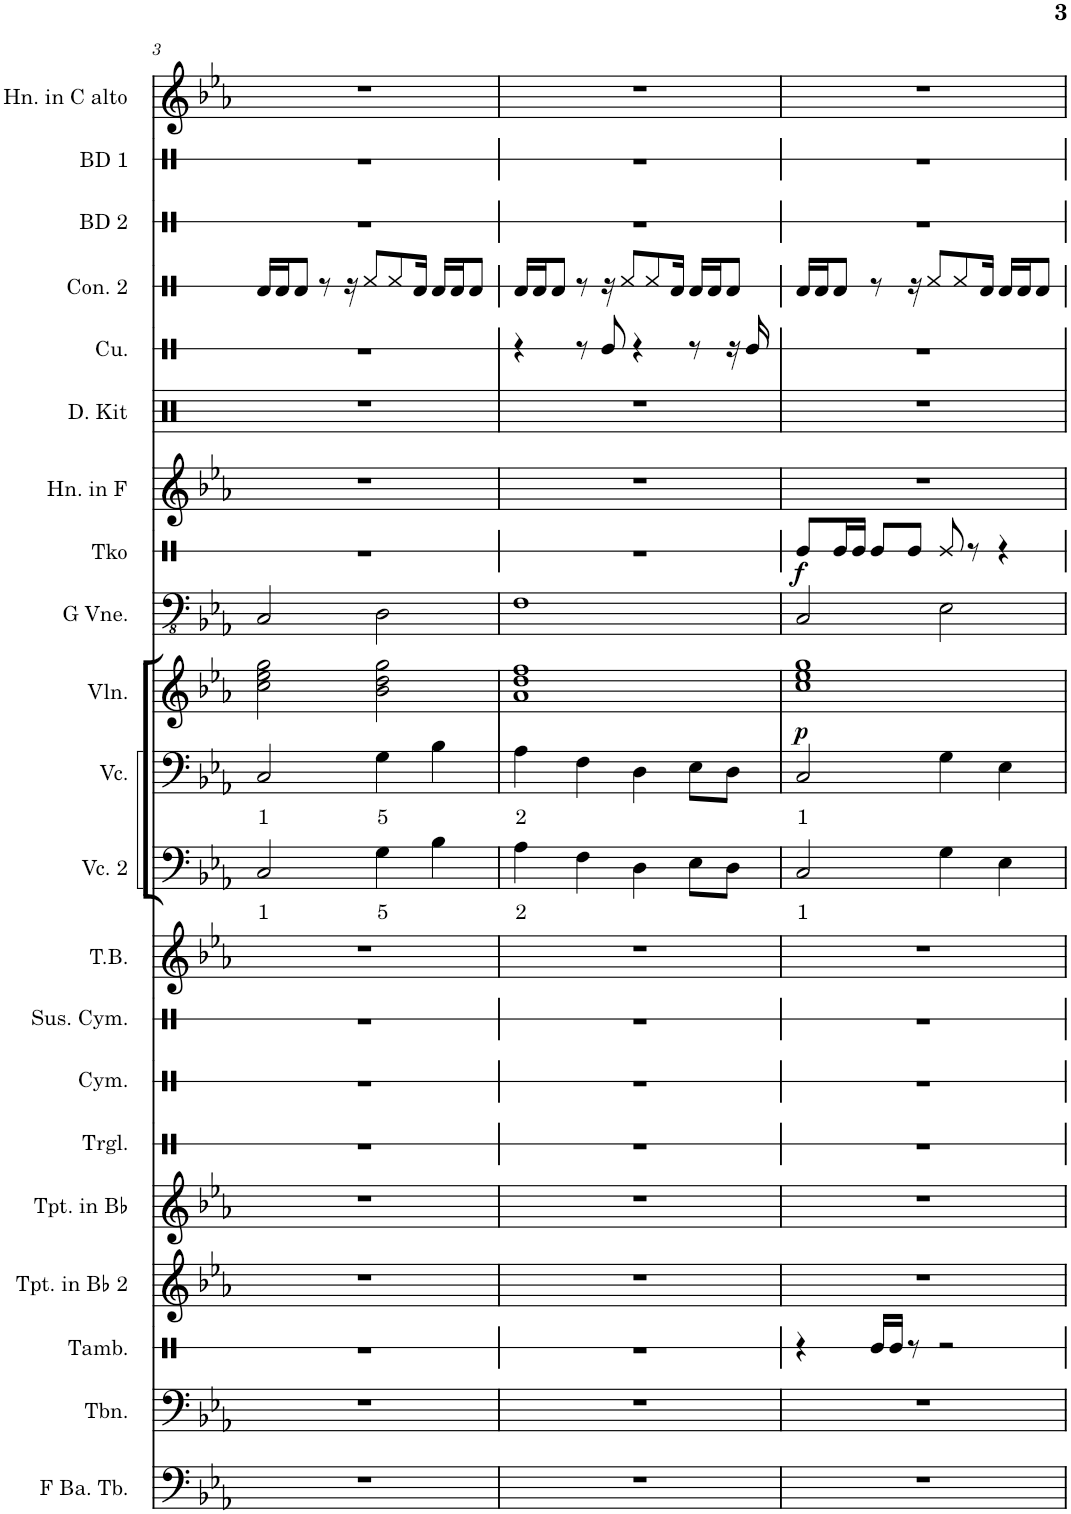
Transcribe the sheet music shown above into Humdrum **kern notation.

**kern	**kern	**kern	**kern	**kern	**kern	**kern	**kern	**kern	**kern	**text	**kern	**text	**kern	**dynam	**kern	**kern	**dynam	**kern	**kern	**kern	**kern	**kern	**kern	**kern
*part21	*part20	*part19	*part18	*part17	*part16	*part15	*part14	*part13	*part12	*part12	*part11	*part11	*part10	*part10	*part9	*part8	*part8	*part7	*part6	*part5	*part4	*part3	*part2	*part1
*staff21	*staff20	*staff19	*staff18	*staff17	*staff16	*staff15	*staff14	*staff13	*staff12	*staff12	*staff11	*staff11	*staff10	*staff10	*staff9	*staff8	*staff8	*staff7	*staff6	*staff5	*staff4	*staff3	*staff2	*staff1
*I"F Bass Tuba	*I"Trombone	*I"Tambourine	*I"Trumpet in Bb 2	*I"Trumpet in Bb	*I"Triangle	*I"Cymbals	*I"Suspended Cymbal	*I"Tubular Bells	*I"Violoncello 2	*	*I"Violoncello	*	*I"Violin	*	*I"G Violone	*I"Takiko	*	*I"Horn in F	*I"Drum Kit	*I"Cuica	*I"Congas 2	*I"Bass Drum 2	*I"Bass Drum 1	*I"Horn in C alto
*I'F Ba. Tb.	*I'Tbn.	*I'Tamb.	*I'Tpt. in Bb 2	*I'Tpt. in Bb	*I'Trgl.	*I'Cym.	*I'Sus. Cym.	*I'T.B.	*I'Vc. 2	*	*I'Vc.	*	*I'Vln.	*	*I'G Vne.	*I'Tko	*	*I'Hn. in F	*I'D. Kit	*I'Cu.	*I'Con. 2	*I'BD 2	*I'BD 1	*I'Hn. in C alto
!!LO:PB:g=z
*clefF4	*clefF4	*clefX	*clefG2	*clefG2	*clefX	*clefX	*clefX	*clefG2	*clefF4	*	*clefF4	*	*clefG2	*	*clefFv4	*clefX	*	*clefG2	*clefX	*clefX	*clefX	*clefX	*clefX	*clefG2
*	*	*	*Trd1c2	*Trd1c2	*	*	*	*	*	*	*	*	*	*	*Trd7c12	*	*	*Trd4c7	*	*	*	*	*	*Trd4c7
*k[b-e-a-]	*k[b-e-a-]	*k[]	*k[b-e-a-]	*k[b-e-a-]	*k[]	*k[]	*k[]	*k[b-e-a-]	*k[b-e-a-]	*	*k[b-e-a-]	*	*k[b-e-a-]	*	*k[b-e-a-]	*k[]	*	*k[b-e-a-]	*k[]	*k[]	*k[]	*k[]	*k[]	*k[b-e-a-]
*M4/4	*M4/4	*M4/4	*M4/4	*M4/4	*M4/4	*M4/4	*M4/4	*M4/4	*M4/4	*	*M4/4	*	*M4/4	*	*M4/4	*M4/4	*	*M4/4	*M4/4	*M4/4	*M4/4	*M4/4	*M4/4	*M4/4
=3	=3	=3	=3	=3	=3	=3	=3	=3	=3	=3	=3	=3	=3	=3	=3	=3	=3	=3	=3	=3	=3	=3	=3	=3
!	!	!	!	!	!	!	!	!	!	!LO:LY:b	!	!LO:LY:b	!	!	!	!	!	!	!	!	!	!	!	!
1r	1r	1r	1r	1r	1r	1r	1r	1r	2C/	1	2C/	1	2cc\ 2ee-\ 2gg\	.	2CC/	1r	.	1r	1r	1r	16Rd/LL	1r	1r	1r
.	.	.	.	.	.	.	.	.	.	.	.	.	.	.	.	.	.	.	.	.	16Rd/J	.	.	.
.	.	.	.	.	.	.	.	.	.	.	.	.	.	.	.	.	.	.	.	.	8Rd/J	.	.	.
.	.	.	.	.	.	.	.	.	.	.	.	.	.	.	.	.	.	.	.	.	8r	.	.	.
.	.	.	.	.	.	.	.	.	.	.	.	.	.	.	.	.	.	.	.	.	16r	.	.	.
.	.	.	.	.	.	.	.	.	.	.	.	.	.	.	.	.	.	.	.	.	8Rf/L	.	.	.
!	!	!	!	!	!	!	!	!	!	!LO:LY:b	!	!LO:LY:b	!	!	!	!	!	!	!	!	!	!	!	!
.	.	.	.	.	.	.	.	.	4G\	5	4G\	5	2b-\ 2dd\ 2gg\	.	2DD\	.	.	.	.	.	.	.	.	.
.	.	.	.	.	.	.	.	.	.	.	.	.	.	.	.	.	.	.	.	.	8Rf/	.	.	.
.	.	.	.	.	.	.	.	.	.	.	.	.	.	.	.	.	.	.	.	.	16Rd/Jk	.	.	.
.	.	.	.	.	.	.	.	.	4B-\	.	4B-\	.	.	.	.	.	.	.	.	.	16Rd/LL	.	.	.
.	.	.	.	.	.	.	.	.	.	.	.	.	.	.	.	.	.	.	.	.	16Rd/J	.	.	.
.	.	.	.	.	.	.	.	.	.	.	.	.	.	.	.	.	.	.	.	.	8Rd/J	.	.	.
=4	=4	=4	=4	=4	=4	=4	=4	=4	=4	=4	=4	=4	=4	=4	=4	=4	=4	=4	=4	=4	=4	=4	=4	=4
!	!	!	!	!	!	!	!	!	!	!LO:LY:b	!	!LO:LY:b	!	!	!	!	!	!	!	!	!	!	!	!
1r	1r	1r	1r	1r	1r	1r	1r	1r	4A-\	2	4A-\	2	1a- 1dd 1ff	.	1FF	1r	.	1r	1r	4r	16Rd/LL	1r	1r	1r
.	.	.	.	.	.	.	.	.	.	.	.	.	.	.	.	.	.	.	.	.	16Rd/J	.	.	.
.	.	.	.	.	.	.	.	.	.	.	.	.	.	.	.	.	.	.	.	.	8Rd/J	.	.	.
.	.	.	.	.	.	.	.	.	4F\	.	4F\	.	.	.	.	.	.	.	.	8r	8r	.	.	.
.	.	.	.	.	.	.	.	.	.	.	.	.	.	.	.	.	.	.	.	8Re/	16r	.	.	.
.	.	.	.	.	.	.	.	.	.	.	.	.	.	.	.	.	.	.	.	.	8Rf/L	.	.	.
.	.	.	.	.	.	.	.	.	4D\	.	4D\	.	.	.	.	.	.	.	.	4r	.	.	.	.
.	.	.	.	.	.	.	.	.	.	.	.	.	.	.	.	.	.	.	.	.	8Rf/	.	.	.
.	.	.	.	.	.	.	.	.	.	.	.	.	.	.	.	.	.	.	.	.	16Rd/Jk	.	.	.
.	.	.	.	.	.	.	.	.	8E-\L	.	8E-\L	.	.	.	.	.	.	.	.	8r	16Rd/LL	.	.	.
.	.	.	.	.	.	.	.	.	.	.	.	.	.	.	.	.	.	.	.	.	16Rd/J	.	.	.
.	.	.	.	.	.	.	.	.	8D\J	.	8D\J	.	.	.	.	.	.	.	.	16r	8Rd/J	.	.	.
.	.	.	.	.	.	.	.	.	.	.	.	.	.	.	.	.	.	.	.	16Re/	.	.	.	.
=5	=5	=5	=5	=5	=5	=5	=5	=5	=5	=5	=5	=5	=5	=5	=5	=5	=5	=5	=5	=5	=5	=5	=5	=5
!	!	!	!	!	!	!	!	!	!	!LO:LY:b	!	!LO:LY:b	!	!LO:DY:b	!	!	!LO:DY:b	!	!	!	!	!	!	!
1r	1r	4r	1r	1r	1r	1r	1r	1r	2C/	1	2C/	1	1cc 1ee- 1gg	p	2CC/	8Re/L	f	1r	1r	1r	16Rd/LL	1r	1r	1r
.	.	.	.	.	.	.	.	.	.	.	.	.	.	.	.	.	.	.	.	.	16Rd/J	.	.	.
.	.	.	.	.	.	.	.	.	.	.	.	.	.	.	.	16Re/L	.	.	.	.	8Rd/J	.	.	.
.	.	.	.	.	.	.	.	.	.	.	.	.	.	.	.	16Re/JJ	.	.	.	.	.	.	.	.
.	.	16Re/LL	.	.	.	.	.	.	.	.	.	.	.	.	.	8Re/L	.	.	.	.	8r	.	.	.
.	.	16Re/JJ	.	.	.	.	.	.	.	.	.	.	.	.	.	.	.	.	.	.	.	.	.	.
.	.	8r	.	.	.	.	.	.	.	.	.	.	.	.	.	8Re/J	.	.	.	.	16r	.	.	.
.	.	.	.	.	.	.	.	.	.	.	.	.	.	.	.	.	.	.	.	.	8Rf/L	.	.	.
.	.	2r	.	.	.	.	.	.	4G\	.	4G\	.	.	.	2EE-\	8Re/	.	.	.	.	.	.	.	.
.	.	.	.	.	.	.	.	.	.	.	.	.	.	.	.	.	.	.	.	.	8Rf/	.	.	.
.	.	.	.	.	.	.	.	.	.	.	.	.	.	.	.	8r	.	.	.	.	.	.	.	.
.	.	.	.	.	.	.	.	.	.	.	.	.	.	.	.	.	.	.	.	.	16Rd/Jk	.	.	.
.	.	.	.	.	.	.	.	.	4E-\	.	4E-\	.	.	.	.	4r	.	.	.	.	16Rd/LL	.	.	.
.	.	.	.	.	.	.	.	.	.	.	.	.	.	.	.	.	.	.	.	.	16Rd/J	.	.	.
.	.	.	.	.	.	.	.	.	.	.	.	.	.	.	.	.	.	.	.	.	8Rd/J	.	.	.
=	=	=	=	=	=	=	=	=	=	=	=	=	=	=	=	=	=	=	=	=	=	=	=	=
*-	*-	*-	*-	*-	*-	*-	*-	*-	*-	*-	*-	*-	*-	*-	*-	*-	*-	*-	*-	*-	*-	*-	*-	*-
